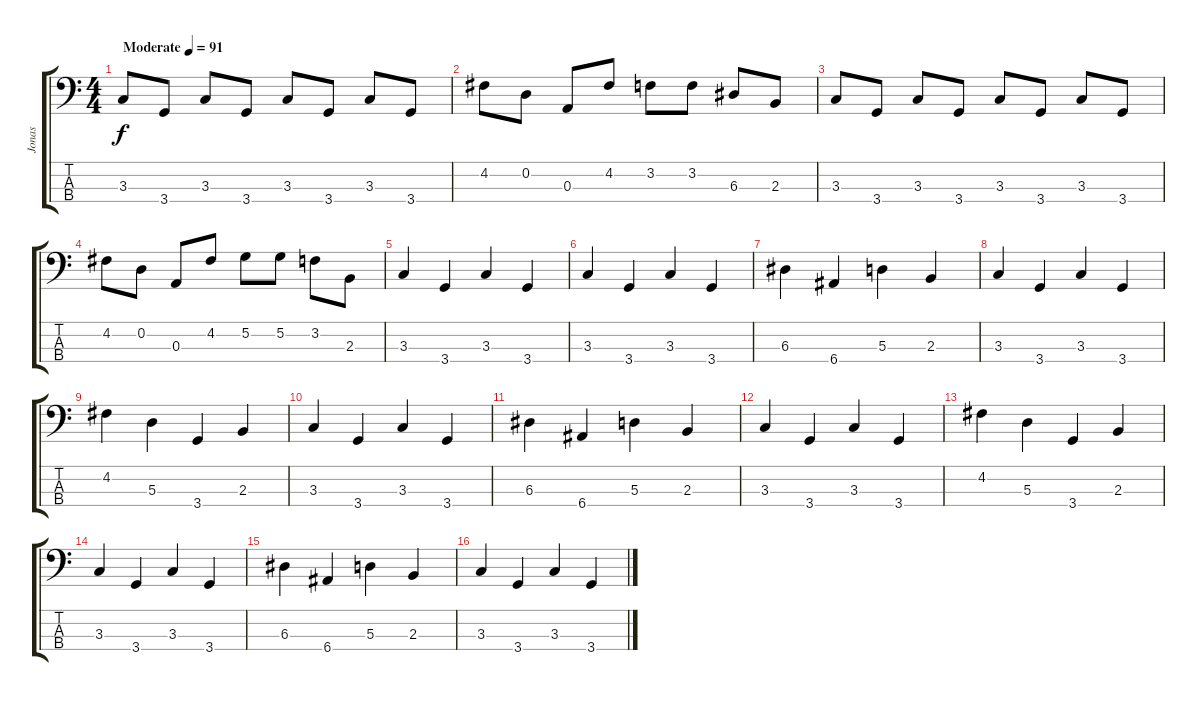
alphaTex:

\track ("Jonas" "Jonas") {instrument electricbasspick}
\staff {score tabs}
\tuning (G2 D2 A1 E1) {hide}
\ts (4 4)
\tempo (91 "Moderate")
\clef f4
\ks c
3.3.8{dy f instrument electricbasspick} 3.4.8 3.3.8 3.4.8 3.3.8 3.4.8 3.3.8 3.4.8 |
4.2.8 0.2.8 0.3.8 4.2.8 3.2.8 3.2.8 6.3.8 2.3.8 |
3.3.8 3.4.8 3.3.8 3.4.8 3.3.8 3.4.8 3.3.8 3.4.8 |
4.2.8 0.2.8 0.3.8 4.2.8 5.2.8 5.2.8 3.2.8 2.3.8 |
3.3.4 3.4.4 3.3.4 3.4.4 |
3.3.4 3.4.4 3.3.4 3.4.4 |
6.3.4 6.4.4 5.3.4 2.3.4 |
3.3.4 3.4.4 3.3.4 3.4.4 |
4.2.4 5.3.4 3.4.4 2.3.4 |
3.3.4 3.4.4 3.3.4 3.4.4 |
6.3.4 6.4.4 5.3.4 2.3.4 |
3.3.4 3.4.4 3.3.4 3.4.4 |
4.2.4 5.3.4 3.4.4 2.3.4 |
3.3.4 3.4.4 3.3.4 3.4.4 |
6.3.4 6.4.4 5.3.4 2.3.4 |
3.3.4 3.4.4 3.3.4 3.4.4
